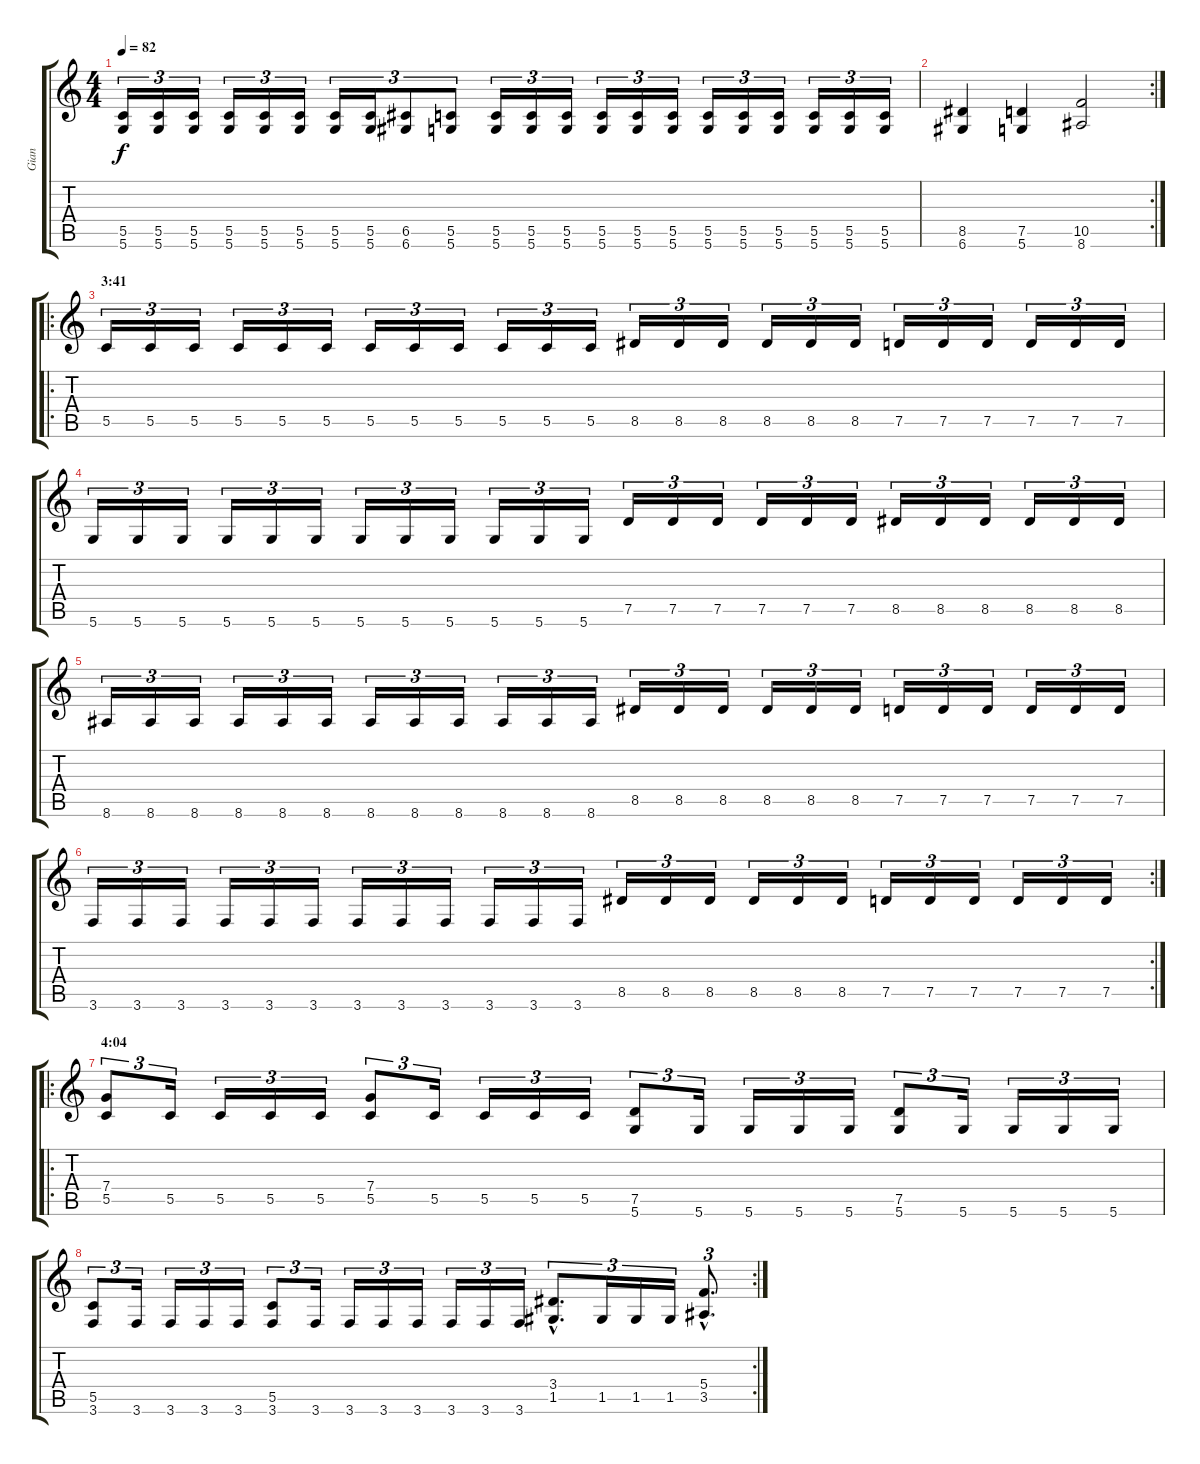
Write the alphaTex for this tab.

\track ("Gian" "Gian") {instrument distortionguitar}
\staff {score tabs}
\tuning (D4 A3 F3 C3 G2 D2) {hide}
\ts (4 4)
\tempo 82
\clef g2
\ks c
(5.5 5.6).16{tu (3 2) dy f} (5.5 5.6).16{tu (3 2)} (5.5 5.6).16{tu (3 2)} (5.5 5.6).16{tu (3 2)} (5.5 5.6).16{tu (3 2)} (5.5 5.6).16{tu (3 2)} (5.5 5.6).16{tu (3 2)} (5.5 5.6).16{tu (3 2)} (6.5 6.6).8{tu (3 2)} (5.5 5.6).8{tu (3 2)} (5.5 5.6).16{tu (3 2)} (5.5 5.6).16{tu (3 2)} (5.5 5.6).16{tu (3 2)} (5.5 5.6).16{tu (3 2)} (5.5 5.6).16{tu (3 2)} (5.5 5.6).16{tu (3 2)} (5.5 5.6).16{tu (3 2)} (5.5 5.6).16{tu (3 2)} (5.5 5.6).16{tu (3 2)} (5.5 5.6).16{tu (3 2)} (5.5 5.6).16{tu (3 2)} (5.5 5.6).16{tu (3 2)} |
\rc 2
(8.5 6.6).4 (7.5 5.6).4 (10.5 8.6).2 |
\ro
\section ("" "3:41")
5.5.16{tu (3 2)} 5.5.16{tu (3 2)} 5.5.16{tu (3 2)} 5.5.16{tu (3 2)} 5.5.16{tu (3 2)} 5.5.16{tu (3 2)} 5.5.16{tu (3 2)} 5.5.16{tu (3 2)} 5.5.16{tu (3 2)} 5.5.16{tu (3 2)} 5.5.16{tu (3 2)} 5.5.16{tu (3 2)} 8.5.16{tu (3 2)} 8.5.16{tu (3 2)} 8.5.16{tu (3 2)} 8.5.16{tu (3 2)} 8.5.16{tu (3 2)} 8.5.16{tu (3 2)} 7.5.16{tu (3 2)} 7.5.16{tu (3 2)} 7.5.16{tu (3 2)} 7.5.16{tu (3 2)} 7.5.16{tu (3 2)} 7.5.16{tu (3 2)} |
5.6.16{tu (3 2)} 5.6.16{tu (3 2)} 5.6.16{tu (3 2)} 5.6.16{tu (3 2)} 5.6.16{tu (3 2)} 5.6.16{tu (3 2)} 5.6.16{tu (3 2)} 5.6.16{tu (3 2)} 5.6.16{tu (3 2)} 5.6.16{tu (3 2)} 5.6.16{tu (3 2)} 5.6.16{tu (3 2)} 7.5.16{tu (3 2)} 7.5.16{tu (3 2)} 7.5.16{tu (3 2)} 7.5.16{tu (3 2)} 7.5.16{tu (3 2)} 7.5.16{tu (3 2)} 8.5.16{tu (3 2)} 8.5.16{tu (3 2)} 8.5.16{tu (3 2)} 8.5.16{tu (3 2)} 8.5.16{tu (3 2)} 8.5.16{tu (3 2)} |
8.6.16{tu (3 2)} 8.6.16{tu (3 2)} 8.6.16{tu (3 2)} 8.6.16{tu (3 2)} 8.6.16{tu (3 2)} 8.6.16{tu (3 2)} 8.6.16{tu (3 2)} 8.6.16{tu (3 2)} 8.6.16{tu (3 2)} 8.6.16{tu (3 2)} 8.6.16{tu (3 2)} 8.6.16{tu (3 2)} 8.5.16{tu (3 2)} 8.5.16{tu (3 2)} 8.5.16{tu (3 2)} 8.5.16{tu (3 2)} 8.5.16{tu (3 2)} 8.5.16{tu (3 2)} 7.5.16{tu (3 2)} 7.5.16{tu (3 2)} 7.5.16{tu (3 2)} 7.5.16{tu (3 2)} 7.5.16{tu (3 2)} 7.5.16{tu (3 2)} |
\rc 2
3.6.16{tu (3 2)} 3.6.16{tu (3 2)} 3.6.16{tu (3 2)} 3.6.16{tu (3 2)} 3.6.16{tu (3 2)} 3.6.16{tu (3 2)} 3.6.16{tu (3 2)} 3.6.16{tu (3 2)} 3.6.16{tu (3 2)} 3.6.16{tu (3 2)} 3.6.16{tu (3 2)} 3.6.16{tu (3 2)} 8.5.16{tu (3 2)} 8.5.16{tu (3 2)} 8.5.16{tu (3 2)} 8.5.16{tu (3 2)} 8.5.16{tu (3 2)} 8.5.16{tu (3 2)} 7.5.16{tu (3 2)} 7.5.16{tu (3 2)} 7.5.16{tu (3 2)} 7.5.16{tu (3 2)} 7.5.16{tu (3 2)} 7.5.16{tu (3 2)} |
\ro
\section ("" "4:04")
(7.4 5.5).8{tu (3 2)} 5.5.16{tu (3 2)} 5.5.16{tu (3 2)} 5.5.16{tu (3 2)} 5.5.16{tu (3 2)} (7.4 5.5).8{tu (3 2)} 5.5.16{tu (3 2)} 5.5.16{tu (3 2)} 5.5.16{tu (3 2)} 5.5.16{tu (3 2)} (7.5 5.6).8{tu (3 2)} 5.6.16{tu (3 2)} 5.6.16{tu (3 2)} 5.6.16{tu (3 2)} 5.6.16{tu (3 2)} (7.5 5.6).8{tu (3 2)} 5.6.16{tu (3 2)} 5.6.16{tu (3 2)} 5.6.16{tu (3 2)} 5.6.16{tu (3 2)} |
\rc 2
(5.5 3.6).8{tu (3 2)} 3.6.16{tu (3 2)} 3.6.16{tu (3 2)} 3.6.16{tu (3 2)} 3.6.16{tu (3 2)} (5.5 3.6).8{tu (3 2)} 3.6.16{tu (3 2)} 3.6.16{tu (3 2)} 3.6.16{tu (3 2)} 3.6.16{tu (3 2)} 3.6.16{tu (3 2)} 3.6.16{tu (3 2)} 3.6.16{tu (3 2)} (3.4{hac} 1.5{hac}).8{d tu (3 2)} 1.5.16{tu (3 2)} 1.5.16{tu (3 2)} 1.5.16{tu (3 2)} (5.4{hac} 3.5{hac}).8{d tu (3 2)}
